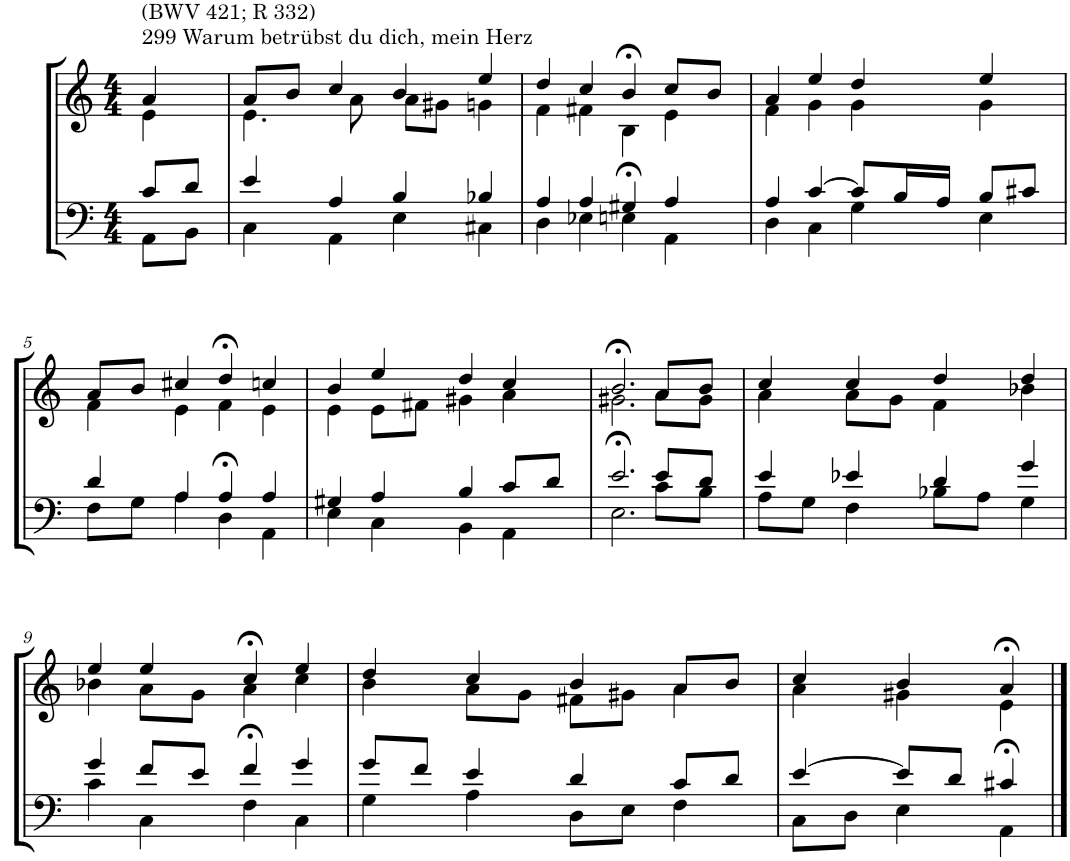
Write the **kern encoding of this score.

**kern	**kern
*part2	*part1
*staff2	*staff1
*I"Tenor/Baß	*I"Sopran/Alt
*clefF4	*clefG2
*k[]	*k[]
*M4/4	*M4/4
=1	=1
*^	*^
!	!	!LO:TX:a:t=299 Warum betrübst du dich, mein Herz	!
!	!	!LO:TX:a:t=(BWV 421; R 332)	!
8c/L	8AA\L	4a/	4e\
8d/J	8BB\J	.	.
=2	=2	=2	=2
4e/	4C\	8a/L	4.e\
.	.	8b/J	.
4A/	4AA\	4cc/	.
.	.	.	8a\
4B/	4E\	4b/	8a\L
.	.	.	8g#X\J
4B-X/	4C#X\	4ee/	4gn\
=3	=3	=3	=3
4A/	4D\	4dd/	4f\
4A/	4E-X\	4cc/	4f#X\
4G#X/	4En>\	4b>/	4B\
4A/	4AA\	8cc/L	4e\
.	.	8b/J	.
=4	=4	=4	=4
4A/	4D\	4a/	4f\
[4c/	4C\	4ee/	4g\
8c/L]	4G\	4dd/	4g\
16B/L	.	.	.
16A/JJ	.	.	.
8B/L	4E\	4ee/	4g\
8c#X/J	.	.	.
!!LO:LB:g=z	!!
=5	=5	=5	=5
4d/	8F\L	8a/L	4f\
.	8G\J	8b/J	.
4A/	4A\	4cc#X/	4e\
4A/	4D>\	4dd>/	4f\
4A/	4AA\	4ccn/	4e\
=6	=6	=6	=6
4G#X/	4E\	4b/	4e\
4A/	4C\	4ee/	8e\L
.	.	.	8f#X\J
4B/	4BB\	4dd/	4g#X\
8c/L	4AA\	4cc/	4a\
8d/J	.	.	.
=7	=7	=7	=7
2.e/	2.E>\	2.b>/	2.g#X\
8e/L	8c\L	8a/L	8a\L
8d/J	8B\J	8b/J	8g#\J
=8	=8	=8	=8
4e/	8A\L	4cc/	4a\
.	8G\J	.	.
4e-X/	4F\	4cc/	8a\L
.	.	.	8g\J
4d/	8B-X\L	4dd/	4f\
.	8A\J	.	.
4g/	4G\	4dd/	4b-X\
!!LO:LB:g=z	!!
=9	=9	=9	=9
4g/	4c\	4ee/	4b-X\
8f/L	4C\	4ee/	8a\L
8e/J	.	.	8g\J
4f/	4F>\	4cc>/	4a\
4g/	4C\	4ee/	4cc\
=10	=10	=10	=10
8g/L	4G\	4dd/	4b\
8f/J	.	.	.
4e/	4A\	4cc/	8a\L
.	.	.	8g\J
4d/	8D\L	4b/	8f#X\L
.	8E\J	.	8g#X\J
8c/L	4F\	8a/L	4a\
8d/J	.	8b/J	.
=11	=11	=11	=11
[4e/	8C\L	4cc/	4a\
.	8D\J	.	.
8e/L]	4E\	4b/	4g#X\
8d/J	.	.	.
4c#X/	4AA>\	4a>/	4e\
*v	*v	*	*
*	*v	*v
==	==
*-	*-
